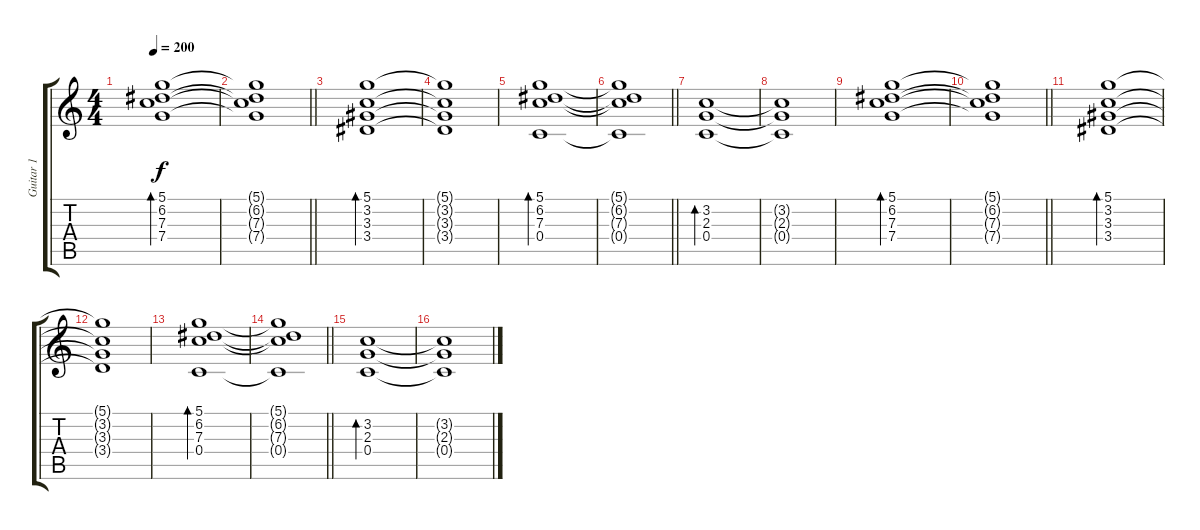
\track ("Guitar 1" "Guitar 1") {instrument distortionguitar}
\staff {score tabs}
\tuning (D4 A3 F3 C3 G2 C2) {hide}
\ts (4 4)
\tempo 200
\clef g2
\ks c
(5.1 6.2 7.3 7.4).1{bd 240 dy f} |
\barLineRight lightlight
(5.1{t} 6.2{t} 7.3{t} 7.4{t}).1 |
(5.1 3.2 3.3 3.4).1{bd 240} |
(5.1{t} 3.2{t} 3.3{t} 3.4{t}).1 |
(5.1 6.2 7.3 0.4).1{bd 240} |
\barLineRight lightlight
(5.1{t} 6.2{t} 7.3{t} 0.4{t}).1 |
(3.2 2.3 0.4).1{bd 240} |
(3.2{t} 2.3{t} 0.4{t}).1 |
(5.1 6.2 7.3 7.4).1{bd 240} |
\barLineRight lightlight
(5.1{t} 6.2{t} 7.3{t} 7.4{t}).1 |
(5.1 3.2 3.3 3.4).1{bd 240} |
(5.1{t} 3.2{t} 3.3{t} 3.4{t}).1 |
(5.1 6.2 7.3 0.4).1{bd 240} |
\barLineRight lightlight
(5.1{t} 6.2{t} 7.3{t} 0.4{t}).1 |
(3.2 2.3 0.4).1{bd 240} |
(3.2{t} 2.3{t} 0.4{t}).1
